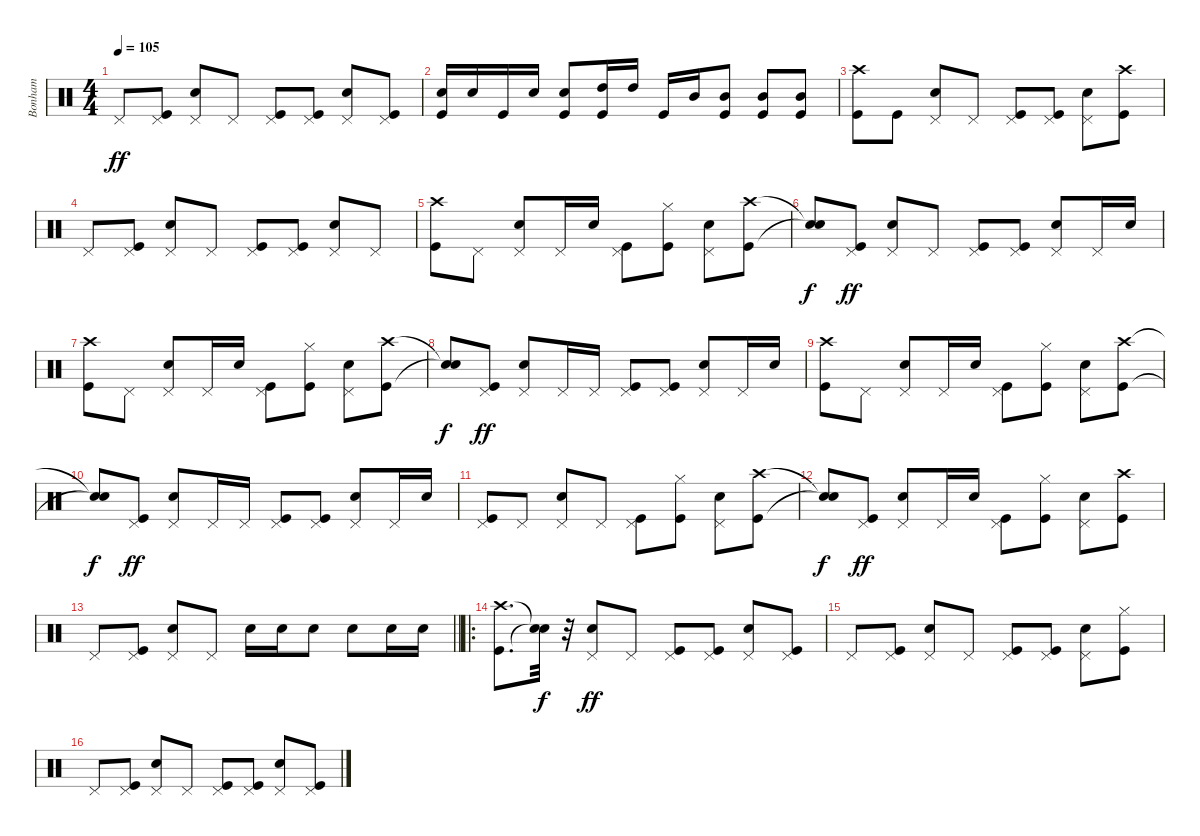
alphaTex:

\track ("Bonham" "Bonham") {instrument percussion}
\staff {score}
\articulation defaults
\ts (4 4)
\tempo 105
\clef neutral
\ks c "Pedal Hi-Hat (hit)".8{dy ff}
("Kick (hit)" "Pedal Hi-Hat (hit)").8 ("Snare (hit) 2" "Pedal Hi-Hat (hit)").8 "Pedal Hi-Hat (hit)".8 ("Kick (hit)" "Pedal Hi-Hat (hit)").8 ("Kick (hit)" "Pedal Hi-Hat (hit)").8 ("Snare (hit) 2" "Pedal Hi-Hat (hit)").8 ("Kick (hit)" "Pedal Hi-Hat (hit)").8 |
("Kick (hit)" "Snare (hit) 2").16 "Snare (hit) 2".16 "Kick (hit)".16 "Snare (hit) 2".16 ("Kick (hit)" "Snare (hit) 2").8 ("Kick (hit)" "High Tom (hit)").16 "High Tom (hit)".16 "Kick (hit)".16 "Mid Tom (hit)".16 ("Kick (hit)" "Mid Tom (hit)").8 ("Kick (hit)" "Mid Tom (hit)").8 ("Kick (hit)" "Mid Tom (hit)").8 |
("Kick (hit)" "Crash high (hit)").8 "Kick (hit)".8 ("Snare (hit) 2" "Pedal Hi-Hat (hit)").8 "Pedal Hi-Hat (hit)".8 ("Kick (hit)" "Pedal Hi-Hat (hit)").8 ("Kick (hit)" "Pedal Hi-Hat (hit)").8 ("Snare (hit) 2" "Pedal Hi-Hat (hit)").8 ("Kick (hit)" "Crash high (hit)").8 |
"Pedal Hi-Hat (hit)".8 ("Kick (hit)" "Pedal Hi-Hat (hit)").8 ("Snare (hit) 2" "Pedal Hi-Hat (hit)").8 "Pedal Hi-Hat (hit)".8 ("Kick (hit)" "Pedal Hi-Hat (hit)").8 ("Kick (hit)" "Pedal Hi-Hat (hit)").8 ("Snare (hit) 2" "Pedal Hi-Hat (hit)").8 "Pedal Hi-Hat (hit)".8 |
("Kick (hit)" "Crash high (hit)").8 "Pedal Hi-Hat (hit)".8 ("Snare (hit) 2" "Pedal Hi-Hat (hit)").8 "Pedal Hi-Hat (hit)".16 "Snare (hit) 2".16 ("Kick (hit)" "Pedal Hi-Hat (hit)").8 ("Kick (hit)" "Hi-Hat (closed)").8 ("Snare (hit) 2" "Pedal Hi-Hat (hit)").8 ("Kick (hit)" "Crash high (hit)").8 |
("Snare (hit)"{t} "Snare (hit)"{t}).8{dy f} ("Kick (hit)" "Pedal Hi-Hat (hit)").8{dy ff} ("Snare (hit) 2" "Pedal Hi-Hat (hit)").8 "Pedal Hi-Hat (hit)".8 ("Kick (hit)" "Pedal Hi-Hat (hit)").8 ("Kick (hit)" "Pedal Hi-Hat (hit)").8 ("Snare (hit) 2" "Pedal Hi-Hat (hit)").8 "Pedal Hi-Hat (hit)".16 "Snare (hit) 2".16 |
("Kick (hit)" "Crash high (hit)").8 "Pedal Hi-Hat (hit)".8 ("Snare (hit) 2" "Pedal Hi-Hat (hit)").8 "Pedal Hi-Hat (hit)".16 "Snare (hit) 2".16 ("Kick (hit)" "Pedal Hi-Hat (hit)").8 ("Kick (hit)" "Hi-Hat (closed)").8 ("Snare (hit) 2" "Pedal Hi-Hat (hit)").8 ("Kick (hit)" "Crash high (hit)").8 |
("Snare (hit)"{t} "Snare (hit)"{t}).8{dy f} ("Kick (hit)" "Pedal Hi-Hat (hit)").8{dy ff} ("Snare (hit) 2" "Pedal Hi-Hat (hit)").8 "Pedal Hi-Hat (hit)".16 "Pedal Hi-Hat (hit)".16 ("Kick (hit)" "Pedal Hi-Hat (hit)").8 ("Kick (hit)" "Pedal Hi-Hat (hit)").8 ("Snare (hit) 2" "Pedal Hi-Hat (hit)").8 "Pedal Hi-Hat (hit)".16 "Snare (hit) 2".16 |
("Kick (hit)" "Crash high (hit)").8 "Pedal Hi-Hat (hit)".8 ("Snare (hit) 2" "Pedal Hi-Hat (hit)").8 "Pedal Hi-Hat (hit)".16 "Snare (hit) 2".16 ("Kick (hit)" "Pedal Hi-Hat (hit)").8 ("Kick (hit)" "Hi-Hat (closed)").8 ("Snare (hit) 2" "Pedal Hi-Hat (hit)").8 ("Kick (hit)" "Crash high (hit)").8 |
("Snare (hit)"{t} "Snare (hit)"{t}).8{dy f} ("Kick (hit)" "Pedal Hi-Hat (hit)").8{dy ff} ("Snare (hit) 2" "Pedal Hi-Hat (hit)").8 "Pedal Hi-Hat (hit)".16 "Pedal Hi-Hat (hit)".16 ("Kick (hit)" "Pedal Hi-Hat (hit)").8 ("Kick (hit)" "Pedal Hi-Hat (hit)").8 ("Snare (hit) 2" "Pedal Hi-Hat (hit)").8 "Pedal Hi-Hat (hit)".16 "Snare (hit) 2".16 |
("Kick (hit)" "Pedal Hi-Hat (hit)").8 "Pedal Hi-Hat (hit)".8 ("Snare (hit) 2" "Pedal Hi-Hat (hit)").8 "Pedal Hi-Hat (hit)".8 ("Kick (hit)" "Pedal Hi-Hat (hit)").8 ("Kick (hit)" "Hi-Hat (closed)").8 ("Snare (hit) 2" "Pedal Hi-Hat (hit)").8 ("Kick (hit)" "Crash high (hit)").8 |
("Snare (hit)"{t} "Snare (hit)"{t}).8{dy f} ("Kick (hit)" "Pedal Hi-Hat (hit)").8{dy ff} ("Snare (hit) 2" "Pedal Hi-Hat (hit)").8 "Pedal Hi-Hat (hit)".16 "Snare (hit) 2".16 ("Kick (hit)" "Pedal Hi-Hat (hit)").8 ("Kick (hit)" "Hi-Hat (closed)").8 ("Snare (hit) 2" "Pedal Hi-Hat (hit)").8 ("Kick (hit)" "Crash high (hit)").8 |
\barLineRight lightlight "Pedal Hi-Hat (hit)".8
("Kick (hit)" "Pedal Hi-Hat (hit)").8 ("Snare (hit) 2" "Pedal Hi-Hat (hit)").8 "Pedal Hi-Hat (hit)".8 "Snare (hit) 2".16 "Snare (hit) 2".16 "Snare (hit) 2".8 "Snare (hit) 2".8 "Snare (hit) 2".16 "Snare (hit) 2".16 |
\ro
("Kick (hit)" "Crash high (hit)").8{d} ("Snare (hit)"{t} "Snare (hit)"{t}).32{dy f} r.32 ("Snare (hit) 2" "Pedal Hi-Hat (hit)").8{dy ff} "Pedal Hi-Hat (hit)".8 ("Kick (hit)" "Pedal Hi-Hat (hit)").8 ("Kick (hit)" "Pedal Hi-Hat (hit)").8 ("Snare (hit) 2" "Pedal Hi-Hat (hit)").8 ("Kick (hit)" "Pedal Hi-Hat (hit)").8 |
"Pedal Hi-Hat (hit)".8 ("Kick (hit)" "Pedal Hi-Hat (hit)").8 ("Snare (hit) 2" "Pedal Hi-Hat (hit)").8 "Pedal Hi-Hat (hit)".8 ("Kick (hit)" "Pedal Hi-Hat (hit)").8 ("Kick (hit)" "Pedal Hi-Hat (hit)").8 ("Snare (hit) 2" "Pedal Hi-Hat (hit)").8 ("Kick (hit)" "Hi-Hat (closed)").8 |
"Pedal Hi-Hat (hit)".8 ("Kick (hit)" "Pedal Hi-Hat (hit)").8 ("Snare (hit) 2" "Pedal Hi-Hat (hit)").8 "Pedal Hi-Hat (hit)".8 ("Kick (hit)" "Pedal Hi-Hat (hit)").8 ("Kick (hit)" "Pedal Hi-Hat (hit)").8 ("Snare (hit) 2" "Pedal Hi-Hat (hit)").8 ("Kick (hit)" "Pedal Hi-Hat (hit)").8
